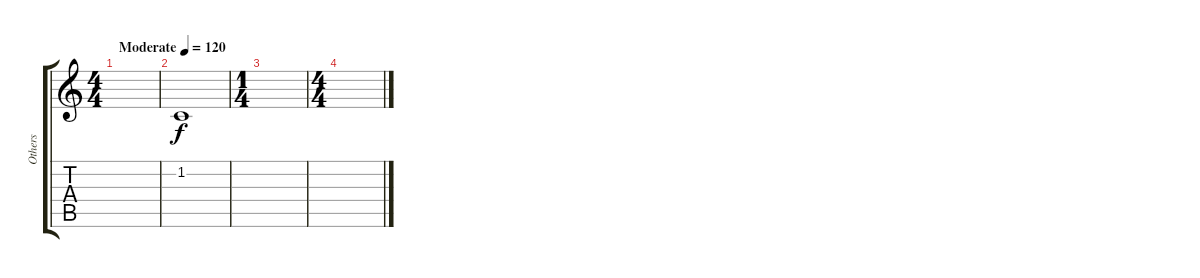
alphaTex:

\track ("Others" "Others") {instrument reversecymbal}
\staff {score tabs}
\tuning (E4 B3 G3 D3 A2 E2) {hide}
\ts (4 4)
\tempo (120 "Moderate")
\clef g2
\ks c
|
1.2.1 |
\ts (1 4)
|
\ts (4 4)
